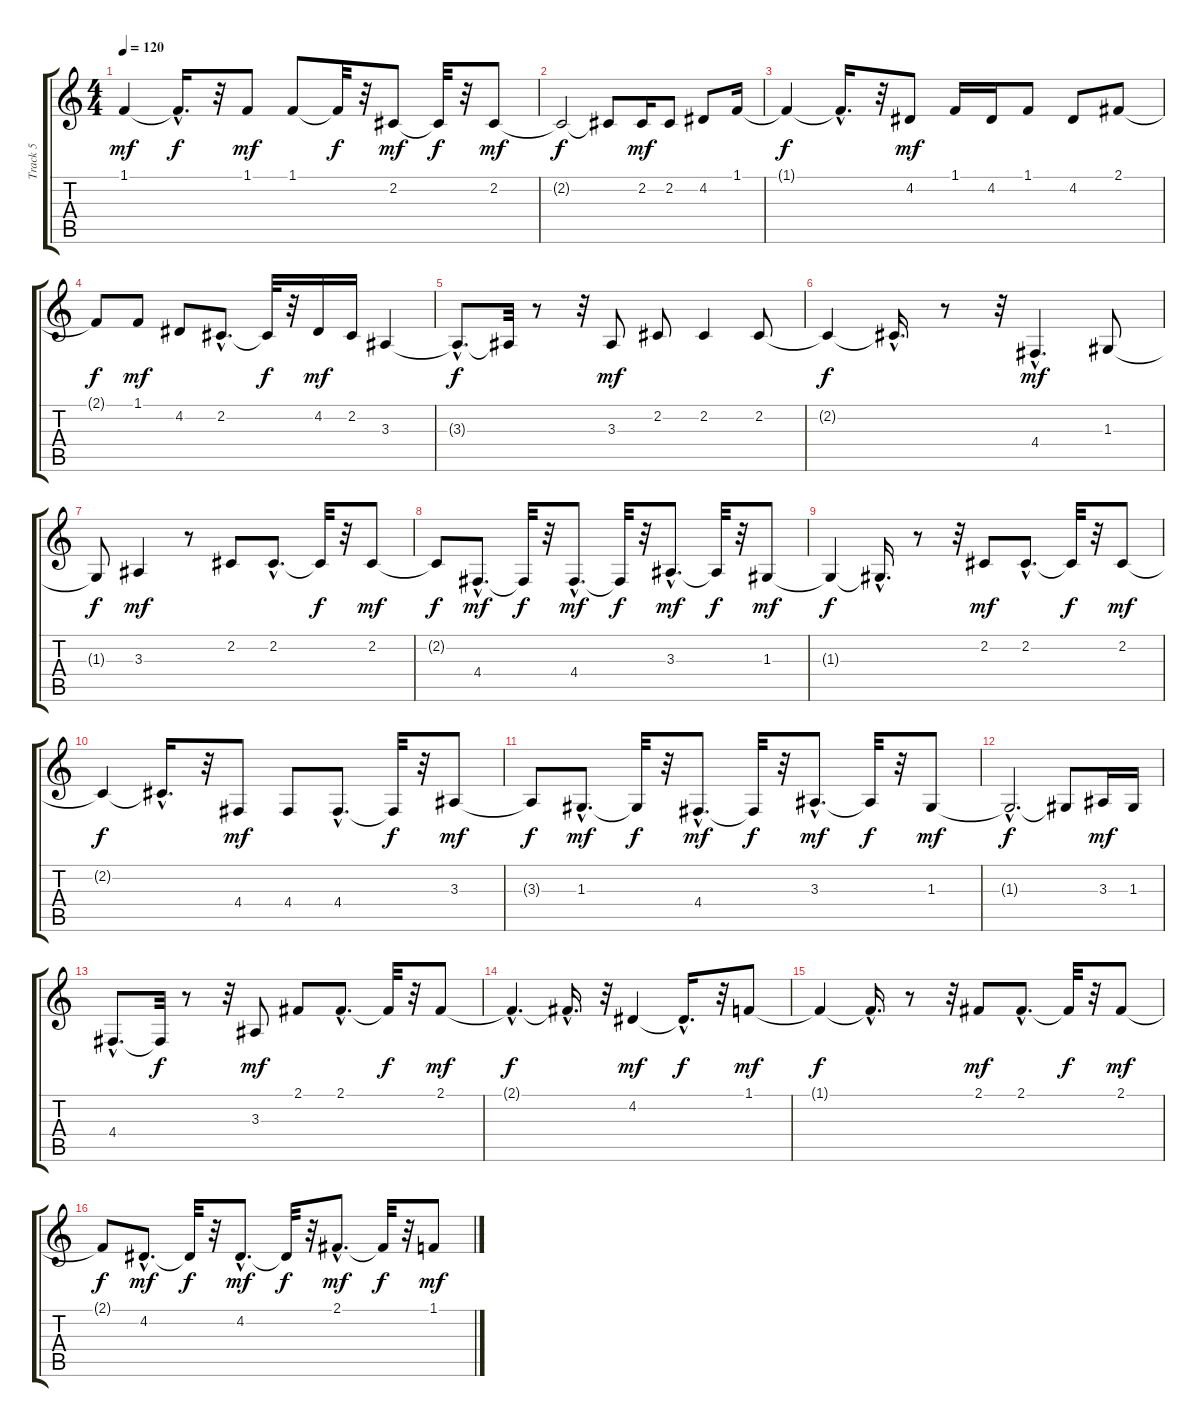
\track ("Track 5" "Track 5") {instrument trumpet}
\staff {score tabs}
\tuning (E4 B3 G3 D3 A2 E2) {hide}
\ts (4 4)
\tempo 120
\clef g2
\ks c
1.1.4{dy mf} 1.1{hac t}.16{d dy f} r.32 1.1.8{dy mf} 1.1.8 1.1{t}.32{dy f} r.32 2.2.8{dy mf} 2.2{t}.32{dy f} r.32 2.2.8{dy mf} |
2.2{t}.2{dy f} 2.2{t}.8 2.2.16{dy mf} 2.2.8 4.2.8 1.1.16 |
1.1{t}.4{dy f} 1.1{hac t}.16{d} r.32 4.2.8{dy mf} 1.1.16 4.2.16 1.1.8 4.2.8 2.1.8 |
2.1{t}.8{dy f} 1.1.8{dy mf} 4.2.8 2.2{hac}.8{d} 2.2{t}.32{dy f} r.32 4.2.16{dy mf} 2.2.16 3.3.4 |
3.3{hac t}.8{d dy f} 3.3{t}.32 r.8 r.32 3.3.8{dy mf} 2.2.8 2.2.4 2.2.8 |
2.2{t}.4{dy f} 2.2{hac t}.16{d} r.8 r.32 4.4{hac}.4{d dy mf} 1.3.8 |
1.3{t}.8{dy f} 3.3.4{dy mf} r.8 2.2.8 2.2{hac}.8{d} 2.2{t}.32{dy f} r.32 2.2.8{dy mf} |
2.2{t}.8{dy f} 4.4{hac}.8{d dy mf} 4.4{t}.32{dy f} r.32 4.4{hac}.8{d dy mf} 4.4{t}.32{dy f} r.32 3.3{hac}.8{d dy mf} 3.3{t}.32{dy f} r.32 1.3.8{dy mf} |
1.3{t}.4{dy f} 1.3{hac t}.16{d} r.8 r.32 2.2.8{dy mf} 2.2{hac}.8{d} 2.2{t}.32{dy f} r.32 2.2.8{dy mf} |
2.2{t}.4{dy f} 2.2{hac t}.16{d} r.32 4.4.8{dy mf} 4.4.8 4.4{hac}.8{d} 4.4{t}.32{dy f} r.32 3.3.8{dy mf} |
3.3{t}.8{dy f} 1.3{hac}.8{d dy mf} 1.3{t}.32{dy f} r.32 4.4{hac}.8{d dy mf} 4.4{t}.32{dy f} r.32 3.3{hac}.8{d dy mf} 3.3{t}.32{dy f} r.32 1.3.8{dy mf} |
1.3{hac t}.2{d dy f} 1.3{t}.8 3.3.16{dy mf} 1.3.16 |
4.4{hac}.8{d} 4.4{t}.32{dy f} r.8 r.32 3.3.8{dy mf} 2.1.8 2.1{hac}.8{d} 2.1{t}.32{dy f} r.32 2.1.8{dy mf} |
2.1{hac t}.4{d dy f} 2.1{hac t}.16{d} r.32 4.2.4{dy mf} 4.2{hac t}.16{d dy f} r.32 1.1.8{dy mf} |
1.1{t}.4{dy f} 1.1{hac t}.16{d} r.8 r.32 2.1.8{dy mf} 2.1{hac}.8{d} 2.1{t}.32{dy f} r.32 2.1.8{dy mf} |
2.1{t}.8{dy f} 4.2{hac}.8{d dy mf} 4.2{t}.32{dy f} r.32 4.2{hac}.8{d dy mf} 4.2{t}.32{dy f} r.32 2.1{hac}.8{d dy mf} 2.1{t}.32{dy f} r.32 1.1.8{dy mf}
